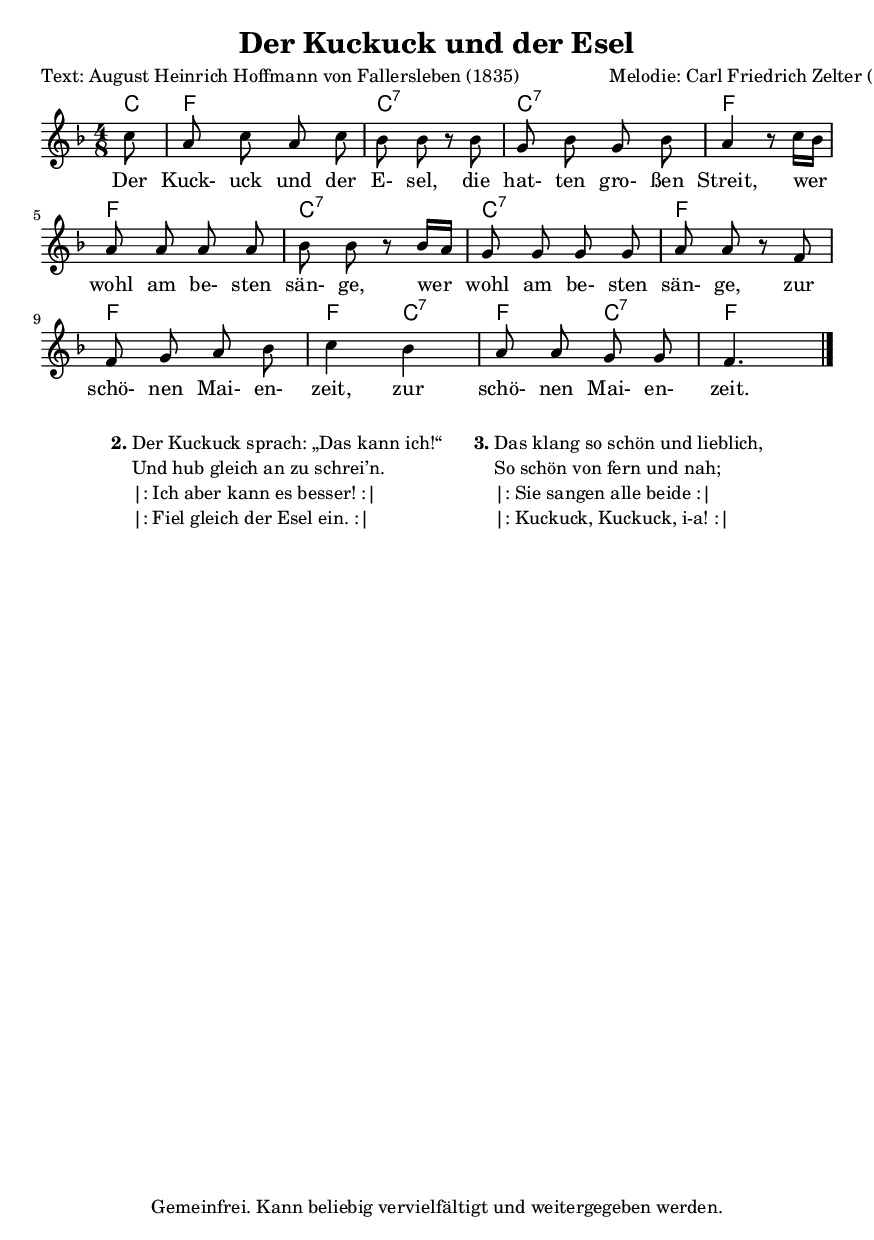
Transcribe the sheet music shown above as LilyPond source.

\version "2.12.3"

\include "default.ly"
\header {
  title = "Der Kuckuck und der Esel"
  poet = "Text: August Heinrich Hoffmann von Fallersleben (1835) "
  composer = "Melodie: Carl Friedrich Zelter (1810)"
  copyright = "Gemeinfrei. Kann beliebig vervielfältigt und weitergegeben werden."
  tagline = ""
}

#(set-global-staff-size 16)

Melodie = {
  \partial 8
  a'8 | fis' a' fis' a'| g' g' r
  g'| e' g' e' g'| fis'4 r8
  a'16 [g']| fis'8 fis' fis' fis'| g' g' r
  g'16 [fis']| e'8 e' e' e'| fis' fis' r
  d'| d' e' fis' g'| a'4 g'| fis'8 fis' e' e' d'4. \bar"|."
}

Text = \lyricmode {
  Der Kuck- uck und der E- sel,
  die hat- ten gro- ßen Streit,
  wer wohl am be- sten sän- ge,
  wer wohl am be- sten sän- ge,
  zur schö- nen Mai- en- zeit,
  zur schö- nen Mai- en- zeit.
}

Harmonien = \chordmode {
  a8 d2 a:7 a:7 d d a:7 a:7 d d2 d4 a:7 d4 a:7 d4.
}

\score {
  \transpose d f
  <<
    \new ChordNames {
      \Harmonien
    }
    \new Voice = "eins" {
      \clef violin
      \key d \major
      \time 4/8
      \autoBeamOff
      \Melodie 
    }
    \new Lyrics \lyricsto "eins" \Text
  >>

  \layout { }
  % \midi { }
}

\markup {
  \fill-line {
    \column {
      \line {
        \bold "2."
        \column {
          "Der Kuckuck sprach: „Das kann ich!“"
          "Und hub gleich an zu schrei’n."
          "|: Ich aber kann es besser! :|"
          "|: Fiel gleich der Esel ein. :|"

        }
        \bold "     3."
        \column {
          "Das klang so schön und lieblich,"
          "So schön von fern und nah;"
          "|: Sie sangen alle beide :|"
          "|: Kuckuck, Kuckuck, i-a! :|"

        }
      }
    }
  }
}

% some settings % vim: sw=2 et
